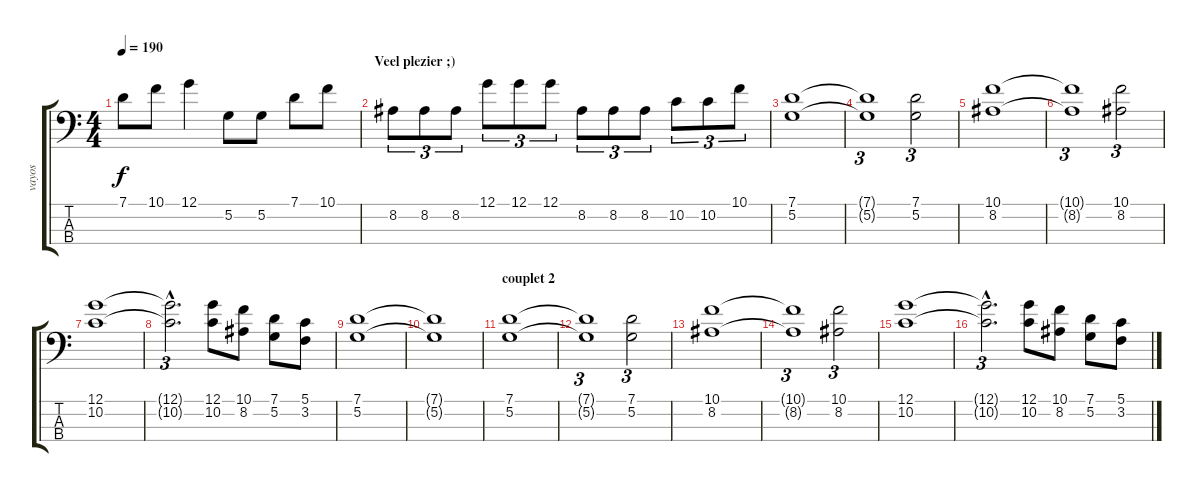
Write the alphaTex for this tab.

\track ("vayos" "vayos") {instrument electricbassfinger}
\staff {score tabs}
\tuning (G2 D2 A1 E1) {hide}
\ts (4 4)
\tempo 190
\clef f4
\ks c
7.1.8{dy f} 10.1.8 12.1.4 5.2.8 5.2.8 7.1.8 10.1.8 |
\section ("" "Veel plezier ;)")
8.2.8{tu (3 2)} 8.2.8{tu (3 2)} 8.2.8{tu (3 2)} 12.1.8{tu (3 2)} 12.1.8{tu (3 2)} 12.1.8{tu (3 2)} 8.2.8{tu (3 2)} 8.2.8{tu (3 2)} 8.2.8{tu (3 2)} 10.2.8{tu (3 2)} 10.2.8{tu (3 2)} 10.1.8{tu (3 2)} |
(7.1 5.2).1 |
(7.1{t} 5.2{t}).1{tu (3 2)} (7.1 5.2).2{tu (3 2)} |
(10.1 8.2).1 |
(10.1{t} 8.2{t}).1{tu (3 2)} (10.1 8.2).2{tu (3 2)} |
(12.1 10.2).1 |
(12.1{hac t} 10.2{hac t}).2{d tu (3 2)} (12.1 10.2).8 (10.1 8.2).8 (7.1 5.2).8 (5.1 3.2).8 |
(7.1 5.2).1 |
(7.1{t} 5.2{t}).1 |
\section ("" "couplet 2")
(7.1 5.2).1 |
(7.1{t} 5.2{t}).1{tu (3 2)} (7.1 5.2).2{tu (3 2)} |
(10.1 8.2).1 |
(10.1{t} 8.2{t}).1{tu (3 2)} (10.1 8.2).2{tu (3 2)} |
(12.1 10.2).1 |
(12.1{hac t} 10.2{hac t}).2{d tu (3 2)} (12.1 10.2).8 (10.1 8.2).8 (7.1 5.2).8 (5.1 3.2).8
